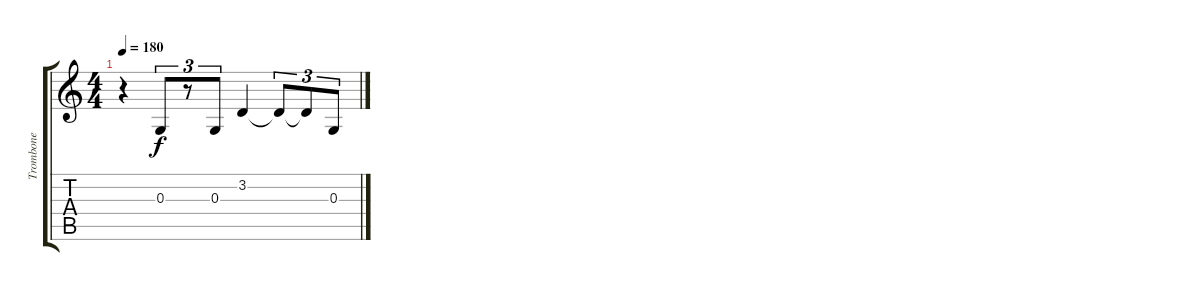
\track ("Trombone" "Trombone") {instrument trombone}
\staff {score tabs}
\tuning (E4 B3 G3 D3 A2 E2) {hide}
\ts (4 4)
\tempo 180
\clef g2
\ks c
r.4{dy f} 0.3.8{tu (3 2)} r.8{tu (3 2)} 0.3.8{tu (3 2)} 3.2.4 3.2{t}.8{tu (3 2)} 3.2{t}.8{tu (3 2)} 0.3.8{tu (3 2)}
